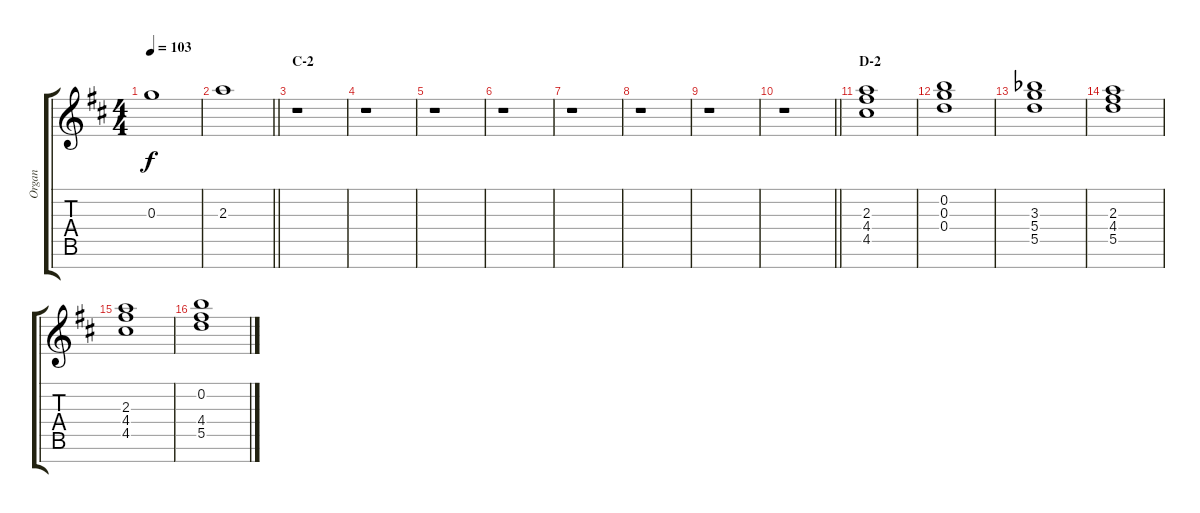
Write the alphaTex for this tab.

\track ("Organ" "Organ") {instrument rockorgan}
\staff {score tabs}
\tuning (E6 B5 G5 D5 A4 E4 B3) {hide}
\ts (4 4)
\tempo 103
\clef g2
\ks d
0.3.1{dy f} |
\barLineRight lightlight
2.3.1 |
\section ("" "C-2")
r.1 |
r.1 |
r.1 |
r.1 |
r.1 |
r.1 |
r.1 |
\barLineRight lightlight
r.1 |
\section ("" "D-2")
(2.3 4.4 4.5).1 |
(0.2 0.3 0.4).1 |
(3.3{acc b} 5.4 5.5).1 |
(2.3 4.4 5.5).1 |
(2.3 4.4 4.5).1 |
(0.2 4.4 5.5).1
